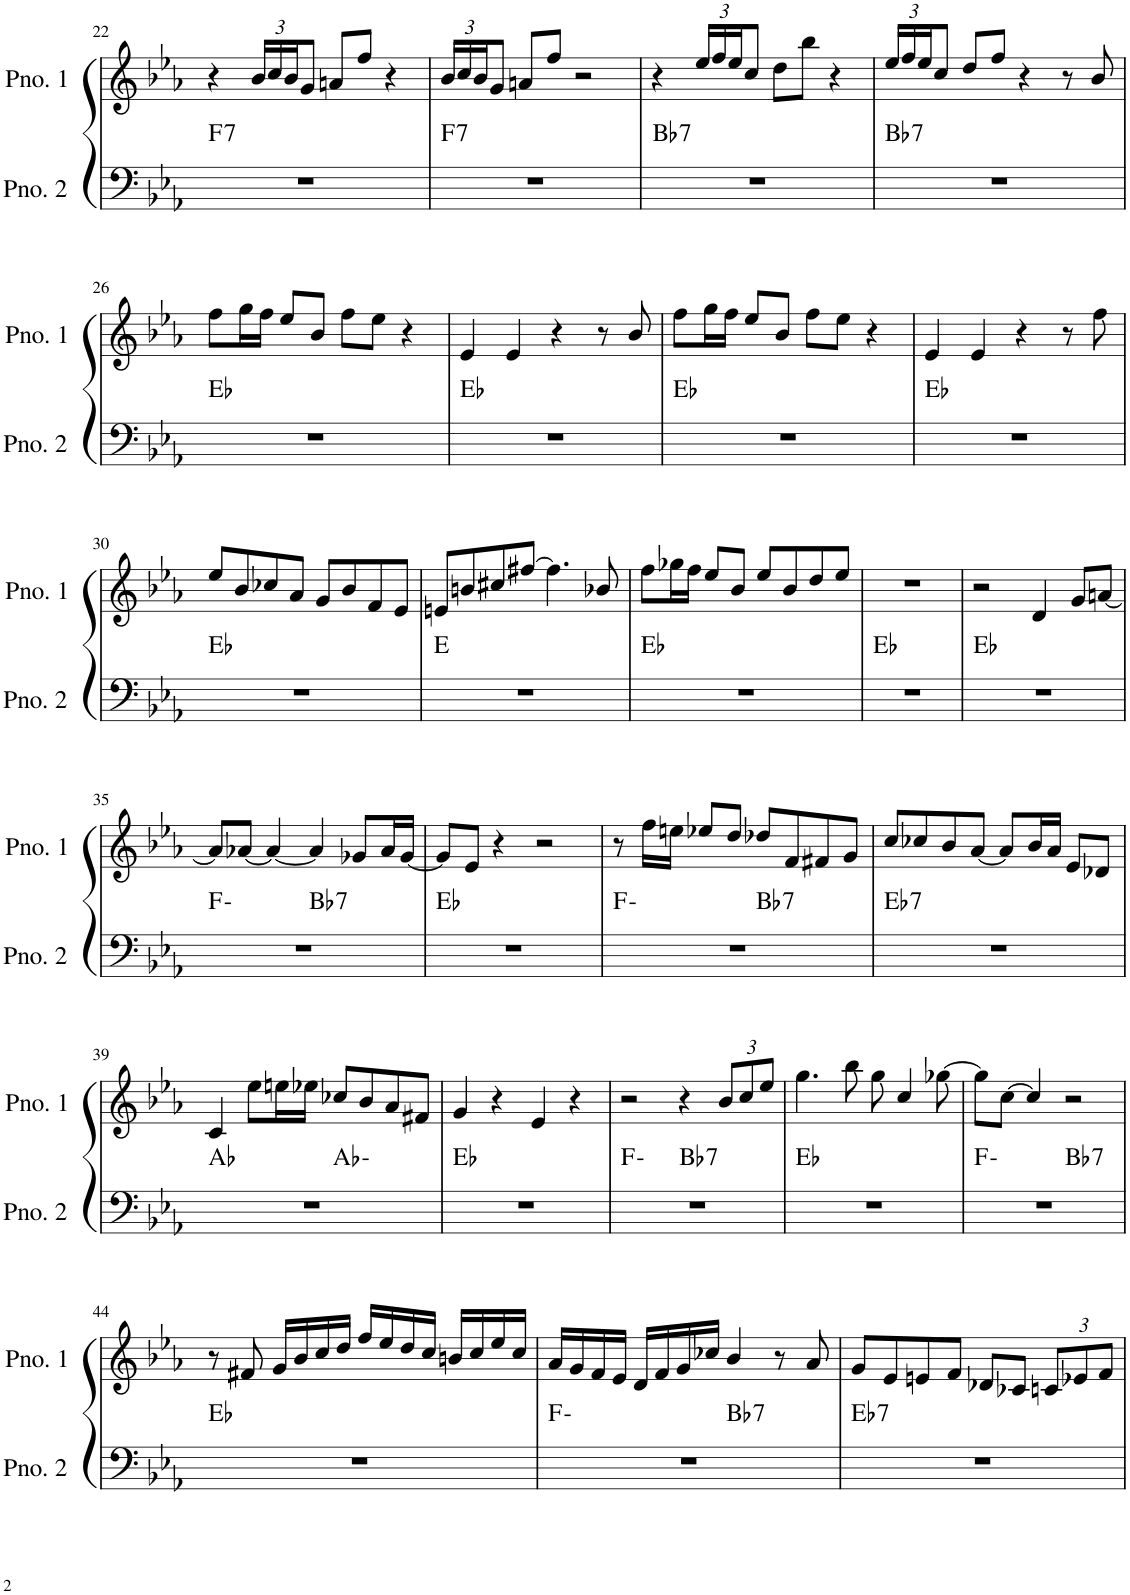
**kern	**harte	**kern
*part2	*part2	*part1
*staff2	*	*staff1
*I"ピアノ 2	*	*I"ピアノ 1
!!LO:PB:g=z
*clefF4	*	*clefG2
*k[b-e-a-]	*	*k[b-e-a-]
*M4/4	*	*M4/4
=22	=22	=22
!	!LO:H:kt=7	!
1r	F:7	4r
*	*	*Xbrackettup
.	.	24b-/LL
.	.	24cc/
.	.	24b-/J
.	.	8g/J
.	.	8an/L
.	.	8ff/J
.	.	4r
=23	=23	=23
!	!LO:H:kt=7	!
1r	F:7	24b-/LL
.	.	24cc/
.	.	24b-/J
.	.	8g/J
.	.	8an/L
.	.	8ff/J
.	.	2r
=24	=24	=24
!	!LO:H:kt=7	!
1r	Bb:7	4r
.	.	24ee-/LL
.	.	24ff/
.	.	24ee-/J
.	.	8cc/J
.	.	8dd\L
.	.	8bb-\J
.	.	4r
=25	=25	=25
!	!LO:H:kt=7	!
1r	Bb:7	24ee-/LL
.	.	24ff/
.	.	24ee-/J
.	.	8cc/J
.	.	8dd/L
.	.	8ff/J
.	.	4r
.	.	8r
.	.	8b-/
!!LO:LB:g=z
=26	=26	=26
1r	Eb:maj	8ff\L
.	.	16gg\L
.	.	16ff\JJ
.	.	8ee-/L
.	.	8b-/J
.	.	8ff\L
.	.	8ee-\J
.	.	4r
=27	=27	=27
1r	Eb:maj	4e-/
.	.	4e-/
.	.	4r
.	.	8r
.	.	8b-/
=28	=28	=28
1r	Eb:maj	8ff\L
.	.	16gg\L
.	.	16ff\JJ
.	.	8ee-/L
.	.	8b-/J
.	.	8ff\L
.	.	8ee-\J
.	.	4r
=29	=29	=29
1r	Eb:maj	4e-/
.	.	4e-/
.	.	4r
.	.	8r
.	.	8ff\
!!LO:LB:g=z
=30	=30	=30
1r	Eb:maj	8ee-/L
.	.	8b-/
.	.	8cc-X/
.	.	8a-/J
.	.	8g/L
.	.	8b-/
.	.	8f/
.	.	8e-/J
=31	=31	=31
1r	E:maj	8en/L
.	.	8bn/
.	.	8cc#X/
.	.	[8ff#X/J
.	.	4.ff#\]
.	.	8b-X/
=32	=32	=32
1r	Eb:maj	8ff\L
.	.	16gg-X\L
.	.	16ff\JJ
.	.	8ee-/L
.	.	8b-/J
.	.	8ee-/L
.	.	8b-/
.	.	8dd/
.	.	8ee-/J
=33	=33	=33
1r	Eb:maj	1r
=34	=34	=34
1r	Eb:maj	2r
.	.	4d/
.	.	8g/L
.	.	[8an/J
!!LO:LB:g=z
=35	=35	=35
*^	*	*
1r	2ryy	F:min	8a/L]
.	.	.	[8a-X/J
.	.	.	4a-/_
!	!	!LO:H:kt=7	!
.	2ryy	Bb:7	4a-/]
.	.	.	8g-X/L
.	.	.	16a-/L
.	.	.	[16g-/JJ
*v	*v	*	*
=36	=36	=36
1r	Eb:maj	8g-/L]
.	.	8e-/J
.	.	4r
.	.	2r
=37	=37	=37
*^	*	*
1r	2ryy	F:min	8r
.	.	.	16ff\LL
.	.	.	16een\JJ
.	.	.	8ee-X/L
.	.	.	8dd/J
!	!	!LO:H:kt=7	!
.	2ryy	Bb:7	8dd-X/L
.	.	.	8f/
.	.	.	8f#X/
.	.	.	8g/J
=38	=38	=38	=38
!	!	!LO:H:kt=7	!
*v	*v	*	*
1r	Eb:7	8cc/L
.	.	8cc-X/
.	.	8b-/
.	.	[8a-/J
.	.	8a-/L]
.	.	16b-/L
.	.	16a-/JJ
.	.	8e-/L
.	.	8d-X/J
!!LO:LB:g=z
=39	=39	=39
*^	*	*
1r	2ryy	Ab:maj	4c/
.	.	.	8ee-\L
.	.	.	16een\L
.	.	.	16ee-X\JJ
.	2ryy	Ab:min	8cc-X/L
.	.	.	8b-/
.	.	.	8a-/
.	.	.	8f#X/J
*v	*v	*	*
=40	=40	=40
1r	Eb:maj	4g/
.	.	4r
.	.	4e-/
.	.	4r
=41	=41	=41
*^	*	*
1r	2ryy	F:min	2r
!	!	!LO:H:kt=7	!
.	2ryy	Bb:7	4r
.	.	.	12b-/L
.	.	.	12cc/
.	.	.	12ee-/J
*v	*v	*	*
=42	=42	=42
1r	Eb:maj	4.gg\
.	.	8bb-\
.	.	8gg\
.	.	4cc/
.	.	[8gg-X\
=43	=43	=43
*^	*	*
1r	2ryy	F:min	8gg-\L]
.	.	.	[8cc\J
.	.	.	4cc/]
!	!	!LO:H:kt=7	!
.	2ryy	Bb:7	2r
*v	*v	*	*
!!LO:LB:g=z
=44	=44	=44
1r	Eb:maj	8r
.	.	8f#X/
.	.	16g/LL
.	.	16b-/
.	.	16cc/
.	.	16dd/JJ
.	.	16ff/LL
.	.	16ee-/
.	.	16dd/
.	.	16cc/JJ
.	.	16bn/LL
.	.	16cc/
.	.	16ee-/
.	.	16cc/JJ
=45	=45	=45
*^	*	*
1r	2ryy	F:min	16a-/LL
.	.	.	16g/
.	.	.	16f/
.	.	.	16e-/JJ
.	.	.	16d/LL
.	.	.	16f/
.	.	.	16g/
.	.	.	16cc-X/JJ
!	!	!LO:H:kt=7	!
.	2ryy	Bb:7	4b-/
.	.	.	8r
.	.	.	8a-/
=46	=46	=46	=46
!	!	!LO:H:kt=7	!
*v	*v	*	*
1r	Eb:7	8g/L
.	.	8e-/
.	.	8en/
.	.	8f/J
.	.	8d-X/L
.	.	8c-X/J
.	.	12cn/L
.	.	12e-X/
.	.	12f/J
=	=	=
*-	*-	*-
